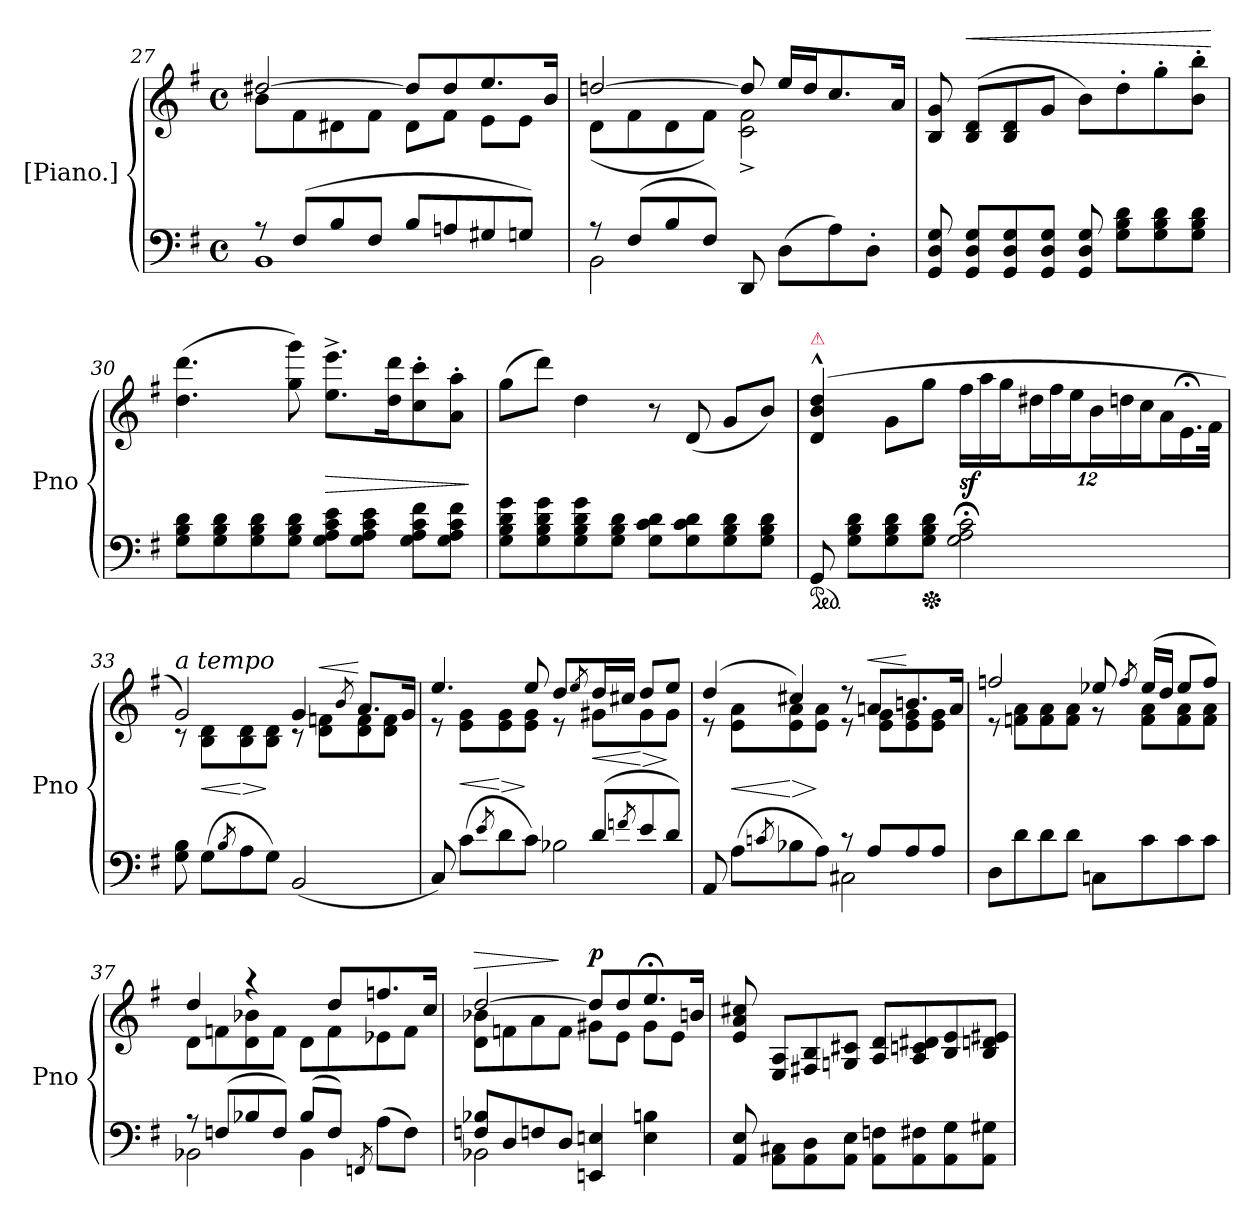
**kern	**kern	**dynam
*part1	*part1	*part1
*staff2	*staff1	*staff1/2
*I"[Piano.]	*	*
*I'Pno	*	*
*clefF4	*clefG2	*
*k[f#]	*k[f#]	*
*M4/4	*M4/4	*
*met(c)	*met(c)	*
=27	=27	=27
*^	*^	*
8r	1BB	[2dd#X/	8b\L	.
(8F#/L	.	.	8f#\	.
8B/	.	.	8d#X\	.
8F#/J	.	.	8f#\J	.
8B/L	.	8dd#/L]	8d#\L	.
8An/	.	8dd#/	8f#\J	.
8G#X/	.	8.ee/	8e\L	.
8Gn/J)	.	.	8e\J	.
.	.	16b/Jk	.	.
=28	=28	=28	=28	=28
8r	2BB\	[2ddn/	(8d\L	.
(8F#/L	.	.	8f#\	.
8B/	.	.	8d\	.
8F#/J)	.	.	8f#\J)	.
8DD/	2ryy	8dd/]	2c^\ 2f#^\	.
(8D\L	.	16ee/LL	.	.
.	.	16dd/J	.	.
8A\)	.	8.cc/	.	.
8D'\J	.	.	.	.
.	.	16a/Jk	.	.
*v	*v	*	*	*
*	*v	*v	*
=29	=29	=29
8GG/ 8D/ 8G/	8B/ 8g/	.
!	!	!LO:HP:a
8GG/ 8D/ 8G/L	(8B/ 8d/L	<
8GG/ 8D/ 8G/	8B/ 8d/	.
8GG/ 8D/ 8G/J	8g/J	.
8GG/ 8D/ 8G/	8b\L)	.
8G\ 8B\ 8d\L	8dd'\	.
8G\ 8B\ 8d\	8gg'\	.
8G\ 8B\ 8d\J	8b'\ 8bb'\J	.
.	.	[
=30	=30	=30
8G\ 8B\ 8d\L	(4.dd\ 4.ddd\	.
8G\ 8B\ 8d\	.	.
8G\ 8B\ 8d\	.	.
8G\ 8B\ 8d\J	8gg\ 8ggg\)	.
8G\ 8A\ 8c\ 8e\L	8.ee^\ 8.eee^\L	>
8G\ 8A\ 8c\ 8e\J	.	.
.	16dd\ 16ddd\K	.
8G\ 8A\ 8c\ 8f#\L	8cc'\ 8ccc'\	.
8G\ 8A\ 8c\ 8f#\J	8a'\ 8aa'\J	.
.	.	]
=31	=31	=31
8G\ 8B\ 8d\ 8g\L	(8gg\L	.
8G\ 8B\ 8d\ 8g\	8ddd\J)	.
8G\ 8B\ 8d\ 8g\	4dd\	.
8G\ 8B\ 8d\J	.	.
8G\ 8c\ 8d\L	8r	.
8G\ 8c\ 8d\	(8d/	.
8G\ 8B\ 8d\	8g/L	.
8G\ 8B\ 8d\J	8b/J)	.
=32	=32	=32
!	!LO:TX:a:color=crimson:t=⚠	!
*ped	*	*
8GG/	(4d^^</ 4b^^</ 4dd^^</	.
8G\ 8B\ 8d\L	.	.
8G\ 8B\ 8d\	8g\L	.
*Xped	*	*
8G\ 8B\ 8d\J	8gg\J	.
2G;<\ 2A;<\ 2c;<\	24ff#\LL	sf
.	24aa\	.
.	24gg\J	.
.	24dd#X\L	.
.	24ff#\	.
.	24ee\J	.
.	24b\L	.
.	24ddn\	.
.	24cc\J	.
.	24a\L	.
.	24.e;<\	.
.	48f#\JJk	.
=33	=33	=33
*	*^	*
!	!LO:TX:a:i:t=a tempo	!	!
8G\ 8B\	2g/)	8r	.
(8G\L	.	8B\ 8d\L	<
8qB/	.	.	.
8A\	.	8B\ 8d\	[ >
8G\J)	.	8B\ 8d\J	]
(2BB/	4g/	8r	.
!	!	!	!LO:HP:a
.	.	8d\ 8fn\L	<
.	8qb/	.	.
.	8.a/L	8d\ 8f\	[
.	.	8d\ 8f\J	.
.	16g/Jk	.	.
=34	=34	=34	=34
*^	*	*	*
8C/)	2ryy	4.ee/	8r	.
(8c\L	.	.	8e\ 8g\L	<
8qe/	.	.	.	.
8d\	.	.	8e\ 8g\	[ >
8c\J)	.	8ee/	8e\ 8g\J	]
8ryy	2B-X\	8dd/L	8r	.
.	.	8qee/	.	.
(8d/L	.	16dd/L	8g#X\L	<
.	.	16cc#X/JJ	.	.
8qfn/	.	.	.	.
8e/	.	8dd/L	8g#\	[ >
8d/J)	.	8ee/J	8g#\J	]
=35	=35	=35	=35	=35
8AA/	2ryy	(4dd/	8r	.
(8A\L	.	.	8e\ 8a\L	<
8qcn/	.	.	.	.
8B-X\	.	4cc#X/)	8e\ 8a\	[ >
8A\J)	.	.	8e\ 8a\J	]
8r	2C#X\	8r	8r	.
!	!	!	!	!LO:HP:a
8A/L	.	8an/L	8e\ 8g\L	<
8A/	.	8.bn/	8e\ 8g\	[
8A/J	.	.	8e\ 8g\J	.
.	.	16a/Jk	.	.
*v	*v	*	*	*
=36	=36	=36	=36
8D\L	2ffn/	8r	.
8d\	.	8fn\ 8a\L	.
8d\	.	8f\ 8a\	.
8d\J	.	8f\ 8a\J	.
8Cn\L	8ee-X/	8r	.
.	8qff/	.	.
8c\	(16ee-/LL	8f\ 8a\L	.
.	16dd/JJ	.	.
8c\	8ee-/L	8f\ 8a\	.
8c\J	8ff/J)	8f\ 8a\J	.
=37	=37	=37	=37
*^	*	*	*
8r	2BB-X\	4dd/	8d\L	.
(8Fn/L	.	.	8fn\	.
!	!	!LO:N:vis=4	!	!
8B-X/	.	4.r	8d\ 8b-X\	.
8F/J)	.	.	8f\J	.
(8B-/L	4BB-\	.	8d\L	.
8F/J)	.	8dd/L	8f\	.
8qFFn/	.	.	.	.
(8A\L	4ryy	8.ffn/	8e-X\	.
8F\J)	.	.	8f\J	.
.	.	16cc/Jk	.	.
=38	=38	=38	=38	=38
!	!	!	!	!LO:HP:a
8Fn/ 8B-X/L	2BB-X\	[2dd/	8d\ 8b-X\L	>
8D/	.	.	8fn\	.
8Fn/	.	.	8a\	.
8D/J	.	.	8f\J	]
!	!	!	!	!LO:DY:a
4EEn/ 4En/	2ryy	8dd/L]	8g#X\L	p
.	.	8dd/	8e\J	.
4E\ 4Bn\	.	8.ee;</	8g#\L	.
.	.	.	8e\J	.
.	.	16bn/Jk	.	.
*v	*v	*	*	*
*	*v	*v	*
=39	=39	=39
8AA/ 8E/	8e/ 8a/ 8cc#X/	.
8AA\ 8C#X\L	8E/ 8A/L	.
8AA\ 8D\	8F#X/ 8B/	.
8AA\ 8E\J	8Gn/ 8c#X/J	.
8AA\ 8Fn\L	8A/ 8d/L	.
8AA\ 8F#X\	8A/ 8cn/ 8d#X/	.
8AA\ 8G\	8B/ 8e/	.
8AA\ 8G#X\J	8B/ 8dn/ 8e#X/J	.
=	=	=
*-	*-	*-
